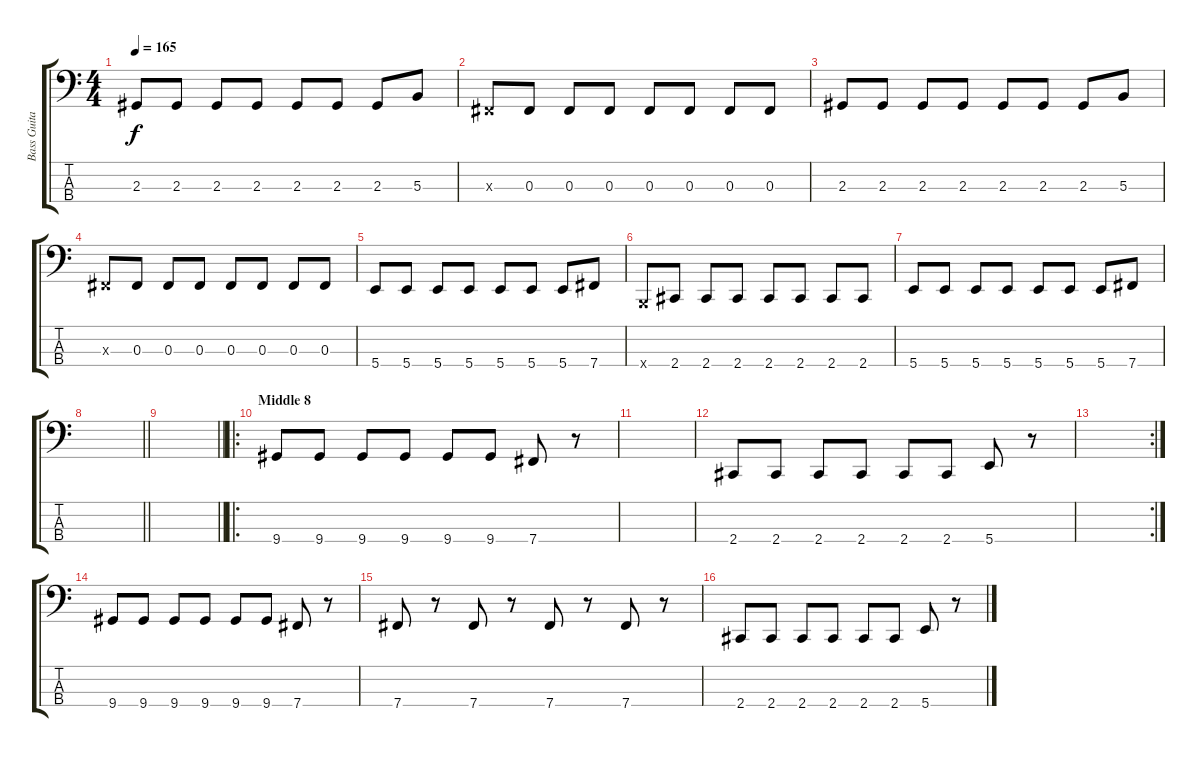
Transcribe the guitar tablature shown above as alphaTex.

\track ("Bass Guitar" "Bass Guita") {instrument electricbasspick}
\staff {score tabs}
\tuning (E2 B1 Gb1 B0) {hide}
\ts (4 4)
\tempo 165
\clef f4
\ks c
2.3.8{dy f} 2.3.8 2.3.8 2.3.8 2.3.8 2.3.8 2.3.8 5.3.8 |
0.3{x}.8 0.3.8 0.3.8 0.3.8 0.3.8 0.3.8 0.3.8 0.3.8 |
2.3.8 2.3.8 2.3.8 2.3.8 2.3.8 2.3.8 2.3.8 5.3.8 |
0.3{x}.8 0.3.8 0.3.8 0.3.8 0.3.8 0.3.8 0.3.8 0.3.8 |
5.4.8 5.4.8 5.4.8 5.4.8 5.4.8 5.4.8 5.4.8 7.4.8 |
0.4{x}.8 2.4.8 2.4.8 2.4.8 2.4.8 2.4.8 2.4.8 2.4.8 |
5.4.8 5.4.8 5.4.8 5.4.8 5.4.8 5.4.8 5.4.8 7.4.8 |
\barLineRight lightlight
|
\barLineRight lightlight
|
\ro
\section ("" "Middle 8")
9.4.8 9.4.8 9.4.8 9.4.8 9.4.8 9.4.8 7.4.8 r.8 |
|
2.4.8 2.4.8 2.4.8 2.4.8 2.4.8 2.4.8 5.4.8 r.8 |
\rc 2
|
9.4.8 9.4.8 9.4.8 9.4.8 9.4.8 9.4.8 7.4.8 r.8 |
7.4.8 r.8 7.4.8 r.8 7.4.8 r.8 7.4.8 r.8 |
2.4.8 2.4.8 2.4.8 2.4.8 2.4.8 2.4.8 5.4.8 r.8
